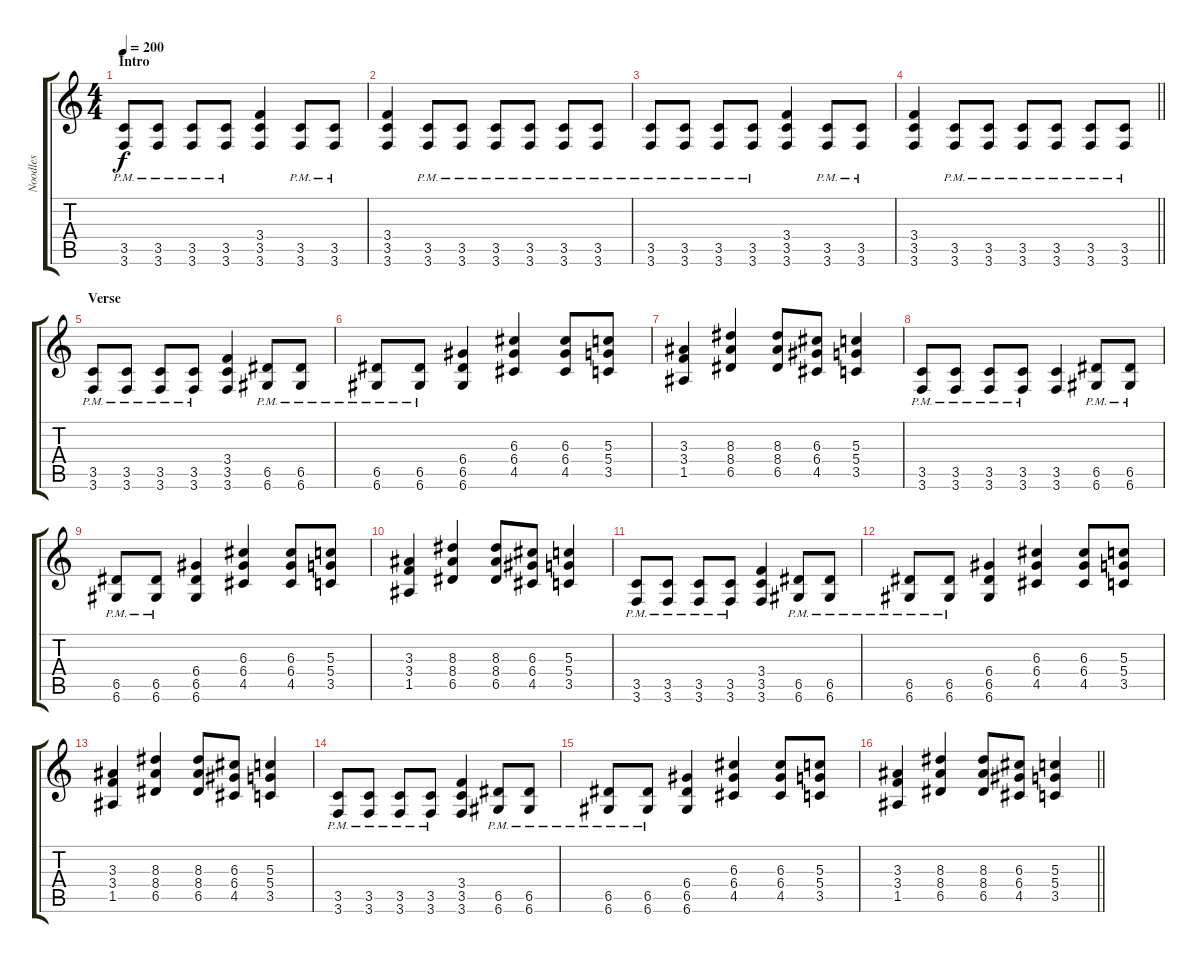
\track ("Noodles" "Noodles") {instrument overdrivenguitar}
\staff {score tabs}
\tuning (E4 B3 G3 D3 A2 D2) {hide}
\ts (4 4)
\section ("" "Intro")
\tempo 200
\clef g2
\ks c
(3.5{pm} 3.6{pm}).8{dy f instrument overdrivenguitar} (3.5{pm} 3.6{pm}).8 (3.5{pm} 3.6{pm}).8 (3.5{pm} 3.6{pm}).8 (3.4 3.5 3.6).4 (3.5{pm} 3.6{pm}).8 (3.5{pm} 3.6{pm}).8 |
(3.4 3.5 3.6).4 (3.5{pm} 3.6{pm}).8 (3.5{pm} 3.6{pm}).8 (3.5{pm} 3.6{pm}).8 (3.5{pm} 3.6{pm}).8 (3.5{pm} 3.6{pm}).8 (3.5{pm} 3.6{pm}).8 |
(3.5{pm} 3.6{pm}).8 (3.5{pm} 3.6{pm}).8 (3.5{pm} 3.6{pm}).8 (3.5{pm} 3.6{pm}).8 (3.4 3.5 3.6).4 (3.5{pm} 3.6{pm}).8 (3.5{pm} 3.6{pm}).8 |
\barLineRight lightlight
(3.4 3.5 3.6).4 (3.5{pm} 3.6{pm}).8 (3.5{pm} 3.6{pm}).8 (3.5{pm} 3.6{pm}).8 (3.5{pm} 3.6{pm}).8 (3.5{pm} 3.6{pm}).8 (3.5{pm} 3.6{pm}).8 |
\section ("" "Verse")
(3.5{pm} 3.6{pm}).8 (3.5{pm} 3.6{pm}).8 (3.5{pm} 3.6{pm}).8 (3.5{pm} 3.6{pm}).8 (3.4 3.5 3.6).4 (6.5{pm} 6.6{pm}).8 (6.5{pm} 6.6{pm}).8 |
(6.5{pm} 6.6{pm}).8 (6.5{pm} 6.6{pm}).8 (6.4 6.5 6.6).4 (6.3 6.4 4.5).4 (6.3 6.4 4.5).8 (5.3 5.4 3.5).8 |
(3.3 3.4 1.5).4 (8.3 8.4 6.5).4 (8.3 8.4 6.5).8 (6.3 6.4 4.5).8 (5.3 5.4 3.5).4 |
(3.5{pm} 3.6{pm}).8 (3.5{pm} 3.6{pm}).8 (3.5{pm} 3.6{pm}).8 (3.5{pm} 3.6{pm}).8 (3.5 3.6).4 (6.5{pm} 6.6{pm}).8 (6.5{pm} 6.6{pm}).8 |
(6.5{pm} 6.6{pm}).8 (6.5{pm} 6.6{pm}).8 (6.4 6.5 6.6).4 (6.3 6.4 4.5).4 (6.3 6.4 4.5).8 (5.3 5.4 3.5).8 |
(3.3 3.4 1.5).4 (8.3 8.4 6.5).4 (8.3 8.4 6.5).8 (6.3 6.4 4.5).8 (5.3 5.4 3.5).4 |
(3.5{pm} 3.6{pm}).8 (3.5{pm} 3.6{pm}).8 (3.5{pm} 3.6{pm}).8 (3.5{pm} 3.6{pm}).8 (3.4 3.5 3.6).4 (6.5{pm} 6.6{pm}).8 (6.5{pm} 6.6{pm}).8 |
(6.5{pm} 6.6{pm}).8 (6.5{pm} 6.6{pm}).8 (6.4 6.5 6.6).4 (6.3 6.4 4.5).4 (6.3 6.4 4.5).8 (5.3 5.4 3.5).8 |
(3.3 3.4 1.5).4 (8.3 8.4 6.5).4 (8.3 8.4 6.5).8 (6.3 6.4 4.5).8 (5.3 5.4 3.5).4 |
(3.5{pm} 3.6{pm}).8 (3.5{pm} 3.6{pm}).8 (3.5{pm} 3.6{pm}).8 (3.5{pm} 3.6{pm}).8 (3.4 3.5 3.6).4 (6.5{pm} 6.6{pm}).8 (6.5{pm} 6.6{pm}).8 |
(6.5{pm} 6.6{pm}).8 (6.5{pm} 6.6{pm}).8 (6.4 6.5 6.6).4 (6.3 6.4 4.5).4 (6.3 6.4 4.5).8 (5.3 5.4 3.5).8 |
\barLineRight lightlight
(3.3 3.4 1.5).4 (8.3 8.4 6.5).4 (8.3 8.4 6.5).8 (6.3 6.4 4.5).8 (5.3 5.4 3.5).4
